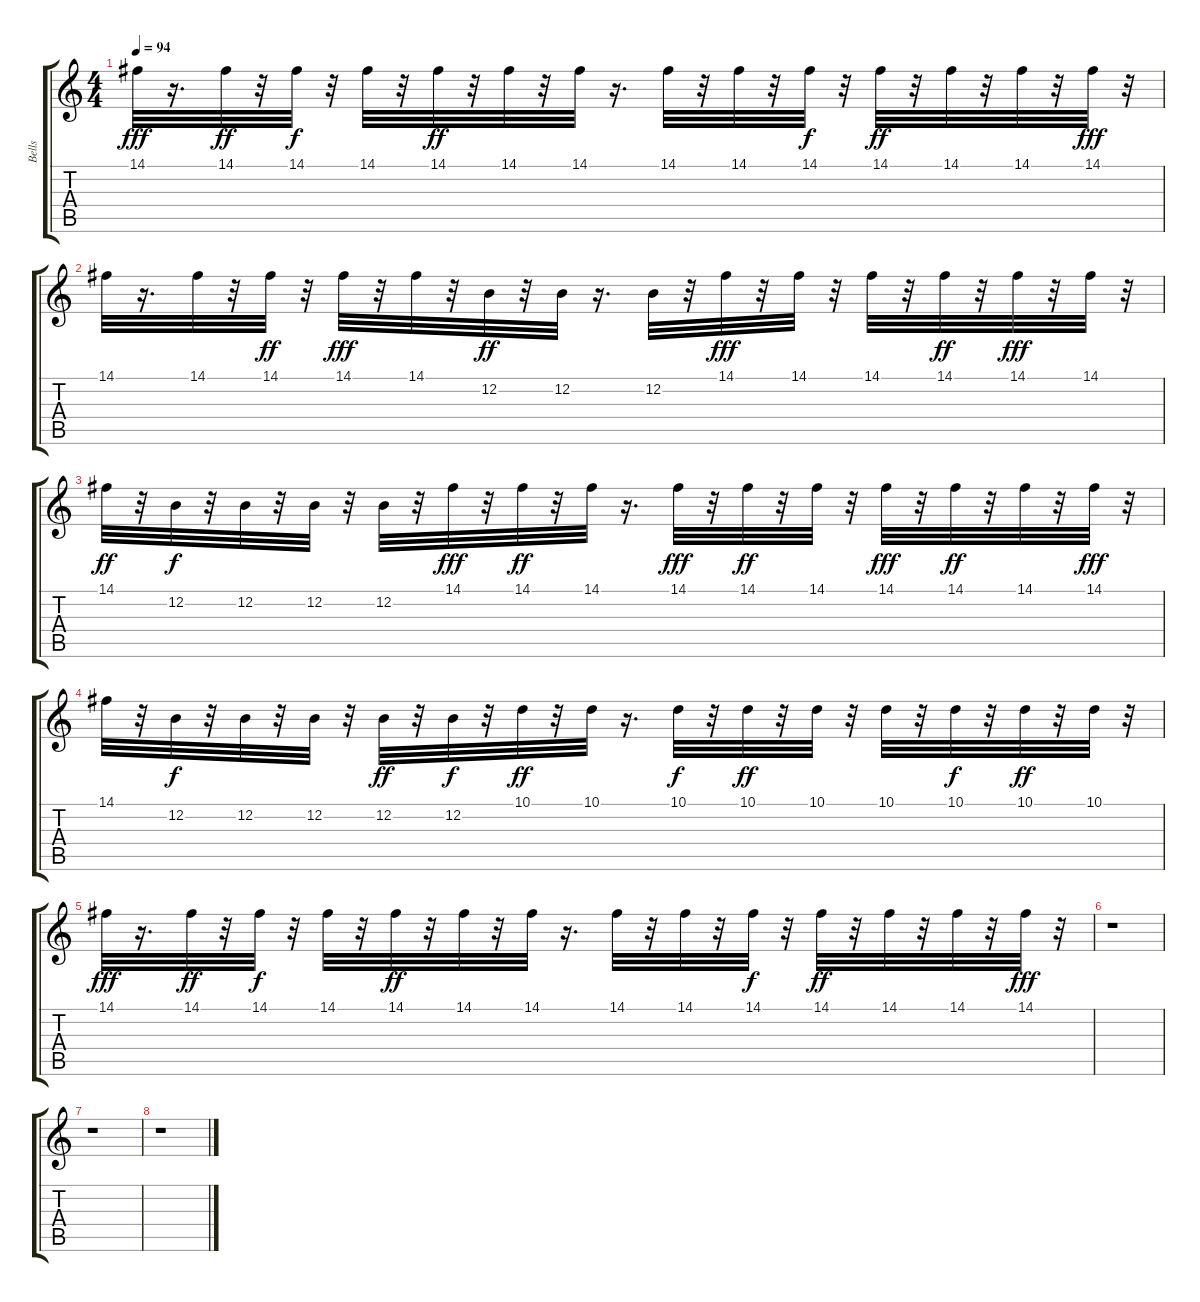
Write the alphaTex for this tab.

\track ("Bells" "Bells") {instrument glockenspiel}
\staff {score tabs}
\tuning (E4 B3 G3 D3 A2 E2) {hide}
\ts (4 4)
\tempo 94
\clef g2
\ks c
14.1.32{dy fff} r.16{d} 14.1.32{dy ff} r.32 14.1.32{dy f} r.32 14.1.32 r.32 14.1.32{dy ff} r.32 14.1.32 r.32 14.1.32 r.16{d} 14.1.32 r.32 14.1.32 r.32 14.1.32{dy f} r.32 14.1.32{dy ff} r.32 14.1.32 r.32 14.1.32 r.32 14.1.32{dy fff} r.32 |
14.1.32 r.16{d} 14.1.32 r.32 14.1.32{dy ff} r.32 14.1.32{dy fff} r.32 14.1.32 r.32 12.2.32{dy ff} r.32 12.2.32 r.16{d} 12.2.32 r.32 14.1.32{dy fff} r.32 14.1.32 r.32 14.1.32 r.32 14.1.32{dy ff} r.32 14.1.32{dy fff} r.32 14.1.32 r.32 |
14.1.32{dy ff} r.32 12.2.32{dy f} r.32 12.2.32 r.32 12.2.32 r.32 12.2.32 r.32 14.1.32{dy fff} r.32 14.1.32{dy ff} r.32 14.1.32 r.16{d} 14.1.32{dy fff} r.32 14.1.32{dy ff} r.32 14.1.32 r.32 14.1.32{dy fff} r.32 14.1.32{dy ff} r.32 14.1.32 r.32 14.1.32{dy fff} r.32 |
14.1.32 r.32 12.2.32{dy f} r.32 12.2.32 r.32 12.2.32 r.32 12.2.32{dy ff} r.32 12.2.32{dy f} r.32 10.1.32{dy ff} r.32 10.1.32 r.16{d} 10.1.32{dy f} r.32 10.1.32{dy ff} r.32 10.1.32 r.32 10.1.32 r.32 10.1.32{dy f} r.32 10.1.32{dy ff} r.32 10.1.32 r.32 |
14.1.32{dy fff} r.16{d} 14.1.32{dy ff} r.32 14.1.32{dy f} r.32 14.1.32 r.32 14.1.32{dy ff} r.32 14.1.32 r.32 14.1.32 r.16{d} 14.1.32 r.32 14.1.32 r.32 14.1.32{dy f} r.32 14.1.32{dy ff} r.32 14.1.32 r.32 14.1.32 r.32 14.1.32{dy fff} r.32 |
r.1 |
r.1 |
r.1
